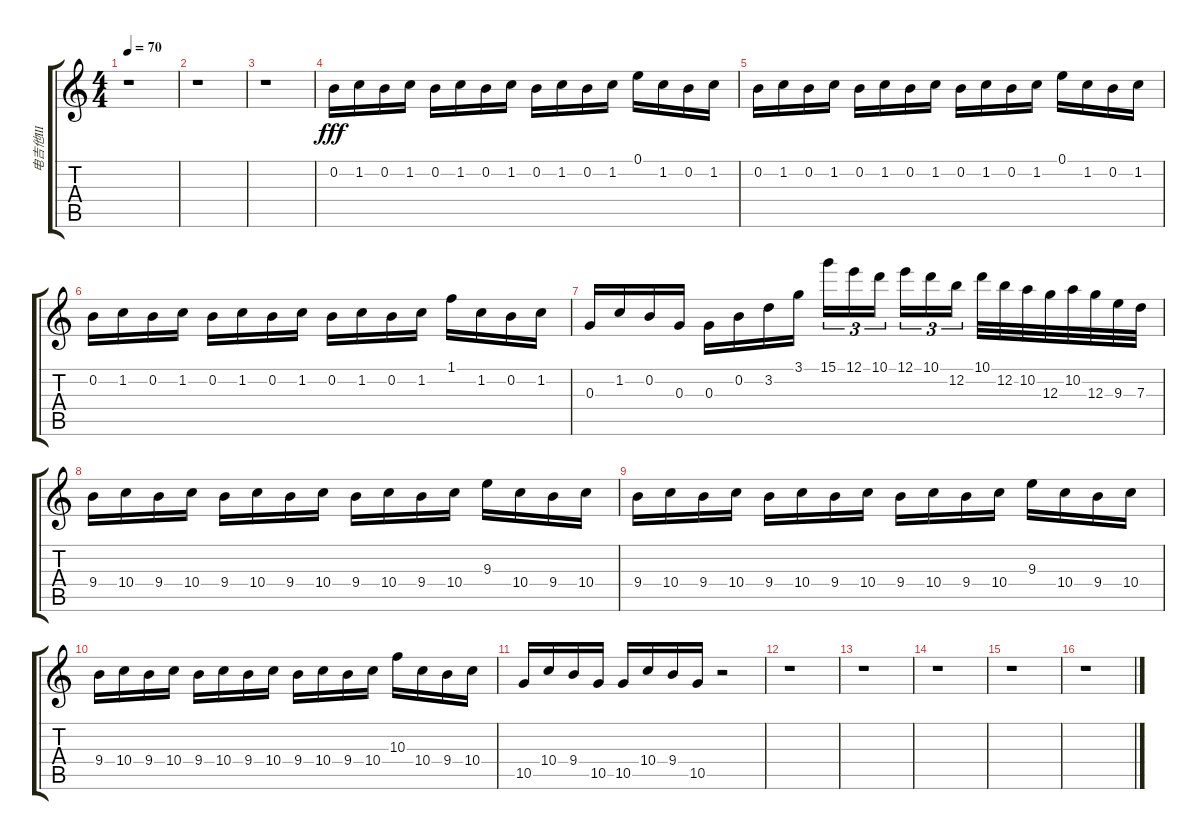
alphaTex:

\track ("电吉他III" "电吉他III") {instrument distortionguitar}
\staff {score tabs}
\tuning (E4 B3 G3 D3 A2 E2) {hide}
\ts (4 4)
\tempo 70
\clef g2
\ks c
r.1{dy fff} |
r.1 |
r.1 |
0.2.16 1.2.16 0.2.16 1.2.16 0.2.16 1.2.16 0.2.16 1.2.16 0.2.16 1.2.16 0.2.16 1.2.16 0.1.16 1.2.16 0.2.16 1.2.16 |
0.2.16 1.2.16 0.2.16 1.2.16 0.2.16 1.2.16 0.2.16 1.2.16 0.2.16 1.2.16 0.2.16 1.2.16 0.1.16 1.2.16 0.2.16 1.2.16 |
0.2.16 1.2.16 0.2.16 1.2.16 0.2.16 1.2.16 0.2.16 1.2.16 0.2.16 1.2.16 0.2.16 1.2.16 1.1.16 1.2.16 0.2.16 1.2.16 |
0.3.16 1.2.16 0.2.16 0.3.16 0.3.16 0.2.16 3.2.16 3.1.16 15.1.16{tu (3 2)} 12.1.16{tu (3 2)} 10.1.16{tu (3 2)} 12.1.16{tu (3 2)} 10.1.16{tu (3 2)} 12.2.16{tu (3 2)} 10.1.32 12.2.32 10.2.32 12.3.32 10.2.32 12.3.32 9.3.32 7.3.32 |
9.4.16 10.4.16 9.4.16 10.4.16 9.4.16 10.4.16 9.4.16 10.4.16 9.4.16 10.4.16 9.4.16 10.4.16 9.3.16 10.4.16 9.4.16 10.4.16 |
9.4.16 10.4.16 9.4.16 10.4.16 9.4.16 10.4.16 9.4.16 10.4.16 9.4.16 10.4.16 9.4.16 10.4.16 9.3.16 10.4.16 9.4.16 10.4.16 |
9.4.16 10.4.16 9.4.16 10.4.16 9.4.16 10.4.16 9.4.16 10.4.16 9.4.16 10.4.16 9.4.16 10.4.16 10.3.16 10.4.16 9.4.16 10.4.16 |
10.5.16 10.4.16 9.4.16 10.5.16 10.5.16 10.4.16 9.4.16 10.5.16 r.2 |
r.1 |
r.1 |
r.1 |
r.1 |
r.1
